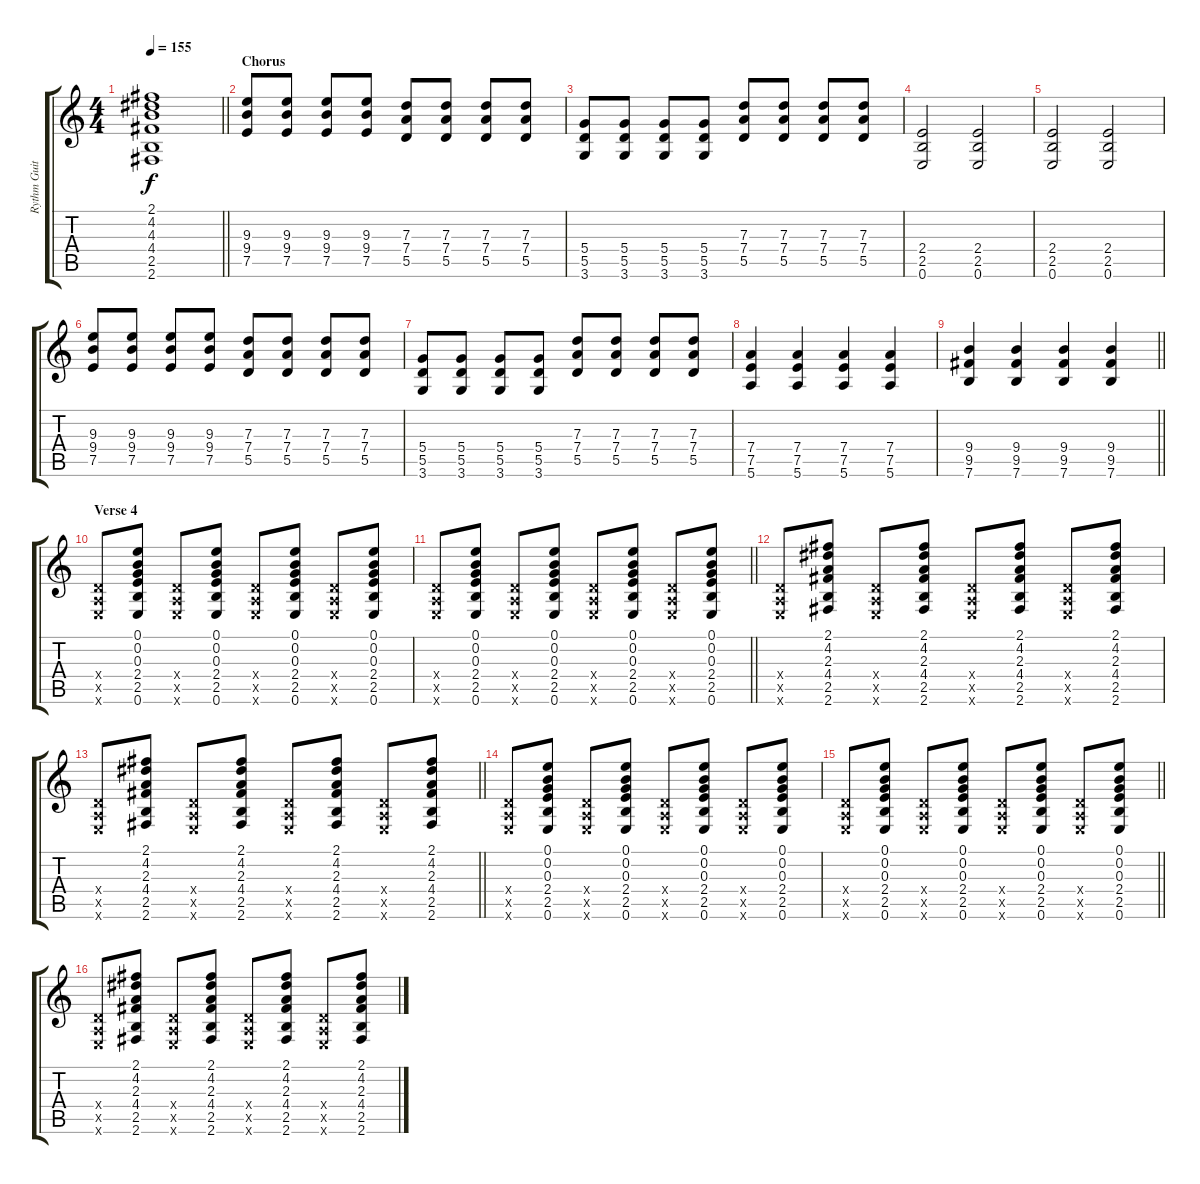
\track ("Rythm Guitar" "Rythm Guit") {instrument electricguitarclean}
\staff {score tabs}
\tuning (E4 B3 G3 D3 A2 E2) {hide}
\ts (4 4)
\tempo 155
\clef g2
\barLineRight lightlight
\ks c
(2.1{t} 4.2{t} 4.3{t} 4.4{t} 2.5{t} 2.6{t}).1{dy f} |
\section ("" "Chorus")
(9.3 9.4 7.5).8 (9.3 9.4 7.5).8 (9.3 9.4 7.5).8 (9.3 9.4 7.5).8 (7.3 7.4 5.5).8 (7.3 7.4 5.5).8 (7.3 7.4 5.5).8 (7.3 7.4 5.5).8 |
(5.4 5.5 3.6).8 (5.4 5.5 3.6).8 (5.4 5.5 3.6).8 (5.4 5.5 3.6).8 (7.3 7.4 5.5).8 (7.3 7.4 5.5).8 (7.3 7.4 5.5).8 (7.3 7.4 5.5).8 |
(2.4 2.5 0.6).2 (2.4 2.5 0.6).2 |
(2.4 2.5 0.6).2 (2.4 2.5 0.6).2 |
(9.3 9.4 7.5).8 (9.3 9.4 7.5).8 (9.3 9.4 7.5).8 (9.3 9.4 7.5).8 (7.3 7.4 5.5).8 (7.3 7.4 5.5).8 (7.3 7.4 5.5).8 (7.3 7.4 5.5).8 |
(5.4 5.5 3.6).8 (5.4 5.5 3.6).8 (5.4 5.5 3.6).8 (5.4 5.5 3.6).8 (7.3 7.4 5.5).8 (7.3 7.4 5.5).8 (7.3 7.4 5.5).8 (7.3 7.4 5.5).8 |
(7.4 7.5 5.6).4 (7.4 7.5 5.6).4 (7.4 7.5 5.6).4 (7.4 7.5 5.6).4 |
\barLineRight lightlight
(9.4 9.5 7.6).4 (9.4 9.5 7.6).4 (9.4 9.5 7.6).4 (9.4 9.5 7.6).4 |
\section ("" "Verse 4")
(0.4{x} 0.5{x} 0.6{x}).8 (0.1 0.2 0.3 2.4 2.5 0.6).8 (0.4{x} 0.5{x} 0.6{x}).8 (0.1 0.2 0.3 2.4 2.5 0.6).8 (0.4{x} 0.5{x} 0.6{x}).8 (0.1 0.2 0.3 2.4 2.5 0.6).8 (0.4{x} 0.5{x} 0.6{x}).8 (0.1 0.2 0.3 2.4 2.5 0.6).8 |
\barLineRight lightlight
(0.4{x} 0.5{x} 0.6{x}).8 (0.1 0.2 0.3 2.4 2.5 0.6).8 (0.4{x} 0.5{x} 0.6{x}).8 (0.1 0.2 0.3 2.4 2.5 0.6).8 (0.4{x} 0.5{x} 0.6{x}).8 (0.1 0.2 0.3 2.4 2.5 0.6).8 (0.4{x} 0.5{x} 0.6{x}).8 (0.1 0.2 0.3 2.4 2.5 0.6).8 |
(0.4{x} 0.5{x} 0.6{x}).8 (2.1 4.2 2.3 4.4 2.5 2.6).8 (0.4{x} 0.5{x} 0.6{x}).8 (2.1 4.2 2.3 4.4 2.5 2.6).8 (0.4{x} 0.5{x} 0.6{x}).8 (2.1 4.2 2.3 4.4 2.5 2.6).8 (0.4{x} 0.5{x} 0.6{x}).8 (2.1 4.2 2.3 4.4 2.5 2.6).8 |
\barLineRight lightlight
(0.4{x} 0.5{x} 0.6{x}).8 (2.1 4.2 2.3 4.4 2.5 2.6).8 (0.4{x} 0.5{x} 0.6{x}).8 (2.1 4.2 2.3 4.4 2.5 2.6).8 (0.4{x} 0.5{x} 0.6{x}).8 (2.1 4.2 2.3 4.4 2.5 2.6).8 (0.4{x} 0.5{x} 0.6{x}).8 (2.1 4.2 2.3 4.4 2.5 2.6).8 |
(0.4{x} 0.5{x} 0.6{x}).8 (0.1 0.2 0.3 2.4 2.5 0.6).8 (0.4{x} 0.5{x} 0.6{x}).8 (0.1 0.2 0.3 2.4 2.5 0.6).8 (0.4{x} 0.5{x} 0.6{x}).8 (0.1 0.2 0.3 2.4 2.5 0.6).8 (0.4{x} 0.5{x} 0.6{x}).8 (0.1 0.2 0.3 2.4 2.5 0.6).8 |
\barLineRight lightlight
(0.4{x} 0.5{x} 0.6{x}).8 (0.1 0.2 0.3 2.4 2.5 0.6).8 (0.4{x} 0.5{x} 0.6{x}).8 (0.1 0.2 0.3 2.4 2.5 0.6).8 (0.4{x} 0.5{x} 0.6{x}).8 (0.1 0.2 0.3 2.4 2.5 0.6).8 (0.4{x} 0.5{x} 0.6{x}).8 (0.1 0.2 0.3 2.4 2.5 0.6).8 |
(0.4{x} 0.5{x} 0.6{x}).8 (2.1 4.2 2.3 4.4 2.5 2.6).8 (0.4{x} 0.5{x} 0.6{x}).8 (2.1 4.2 2.3 4.4 2.5 2.6).8 (0.4{x} 0.5{x} 0.6{x}).8 (2.1 4.2 2.3 4.4 2.5 2.6).8 (0.4{x} 0.5{x} 0.6{x}).8 (2.1 4.2 2.3 4.4 2.5 2.6).8
